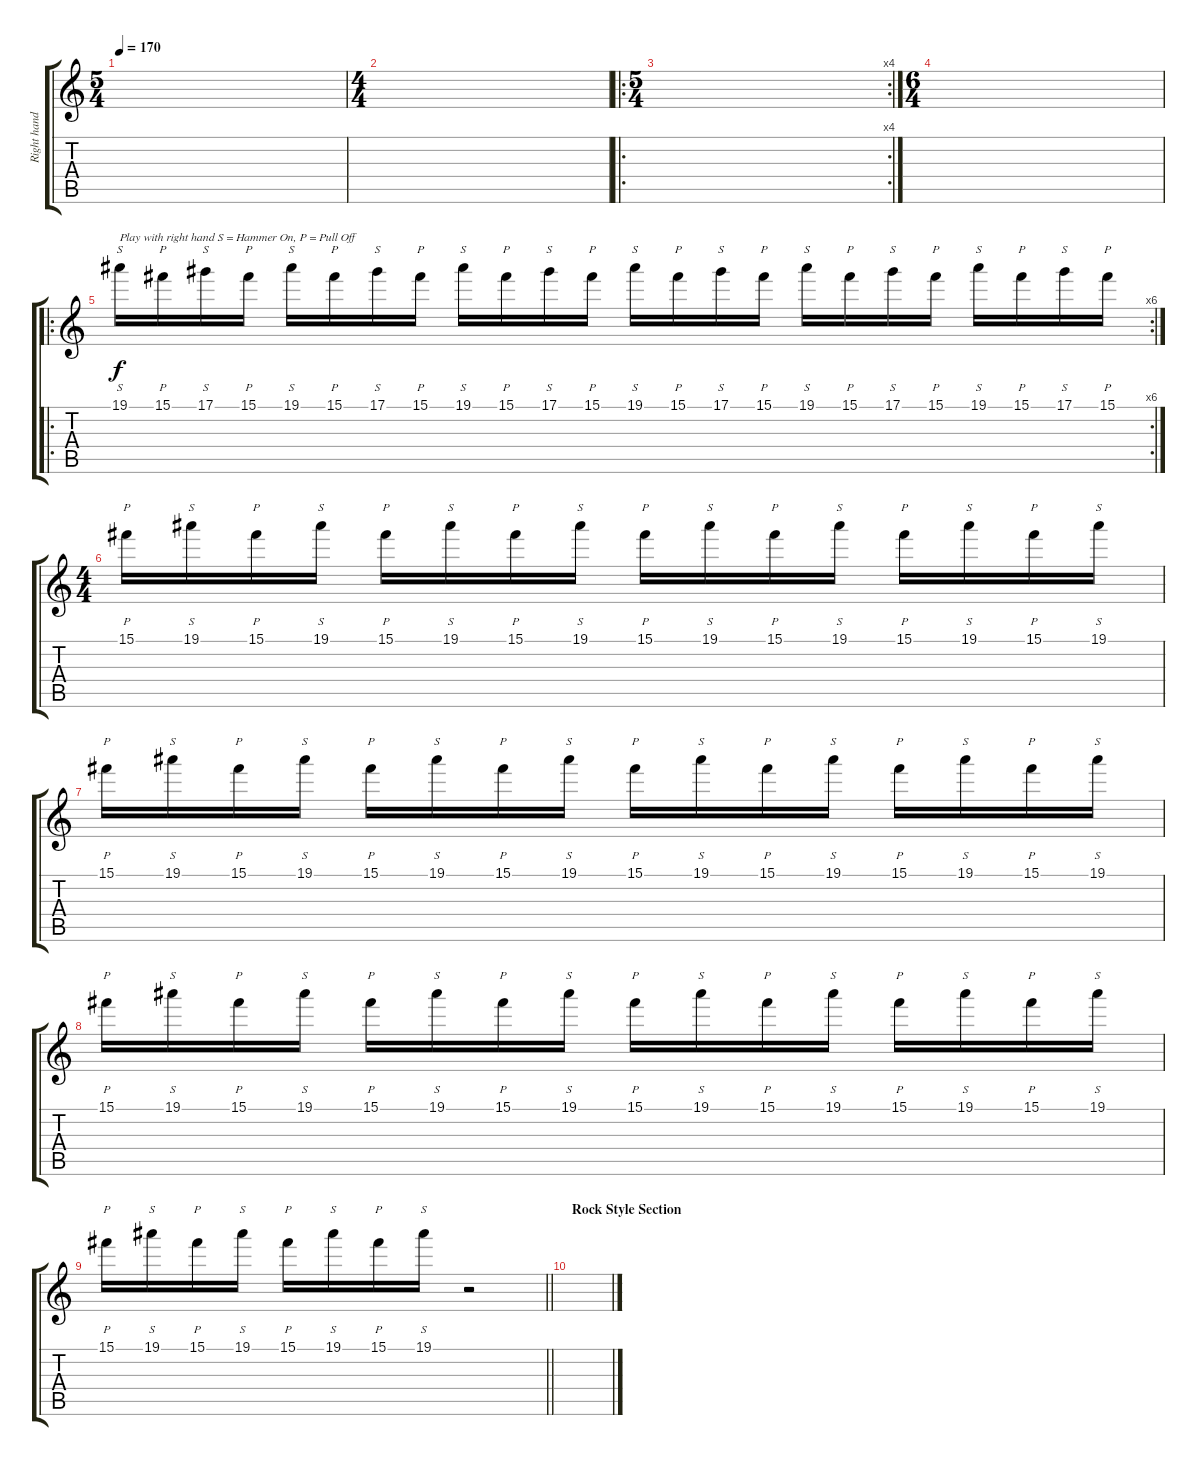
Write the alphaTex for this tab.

\track ("Right handed guitar half" "Right hand") {instrument distortionguitar}
\staff {score tabs}
\tuning (Eb4 Bb3 Gb3 Db3 Ab2 Eb2) {hide}
\ts (5 4)
\tempo 170
\clef g2
\ks c
|
\ts (4 4)
|
\ro
\rc 4
\ts (5 4)
|
\ts (6 4)
|
\ro
\rc 6
19.1.16{s txt "Play with right hand S = Hammer On, P = Pull Off"} 15.1.16{p} 17.1.16{s} 15.1.16{p} 19.1.16{s} 15.1.16{p} 17.1.16{s} 15.1.16{p} 19.1.16{s} 15.1.16{p} 17.1.16{s} 15.1.16{p} 19.1.16{s} 15.1.16{p} 17.1.16{s} 15.1.16{p} 19.1.16{s} 15.1.16{p} 17.1.16{s} 15.1.16{p} 19.1.16{s} 15.1.16{p} 17.1.16{s} 15.1.16{p} |
\ts (4 4)
15.1.16{p} 19.1.16{s} 15.1.16{p} 19.1.16{s} 15.1.16{p} 19.1.16{s} 15.1.16{p} 19.1.16{s} 15.1.16{p} 19.1.16{s} 15.1.16{p} 19.1.16{s} 15.1.16{p} 19.1.16{s} 15.1.16{p} 19.1.16{s} |
15.1.16{p} 19.1.16{s} 15.1.16{p} 19.1.16{s} 15.1.16{p} 19.1.16{s} 15.1.16{p} 19.1.16{s} 15.1.16{p} 19.1.16{s} 15.1.16{p} 19.1.16{s} 15.1.16{p} 19.1.16{s} 15.1.16{p} 19.1.16{s} |
15.1.16{p} 19.1.16{s} 15.1.16{p} 19.1.16{s} 15.1.16{p} 19.1.16{s} 15.1.16{p} 19.1.16{s} 15.1.16{p} 19.1.16{s} 15.1.16{p} 19.1.16{s} 15.1.16{p} 19.1.16{s} 15.1.16{p} 19.1.16{s} |
\barLineRight lightlight
15.1.16{p} 19.1.16{s} 15.1.16{p} 19.1.16{s} 15.1.16{p} 19.1.16{s} 15.1.16{p} 19.1.16{s} r.2 |
\section ("" "Rock Style Section")
